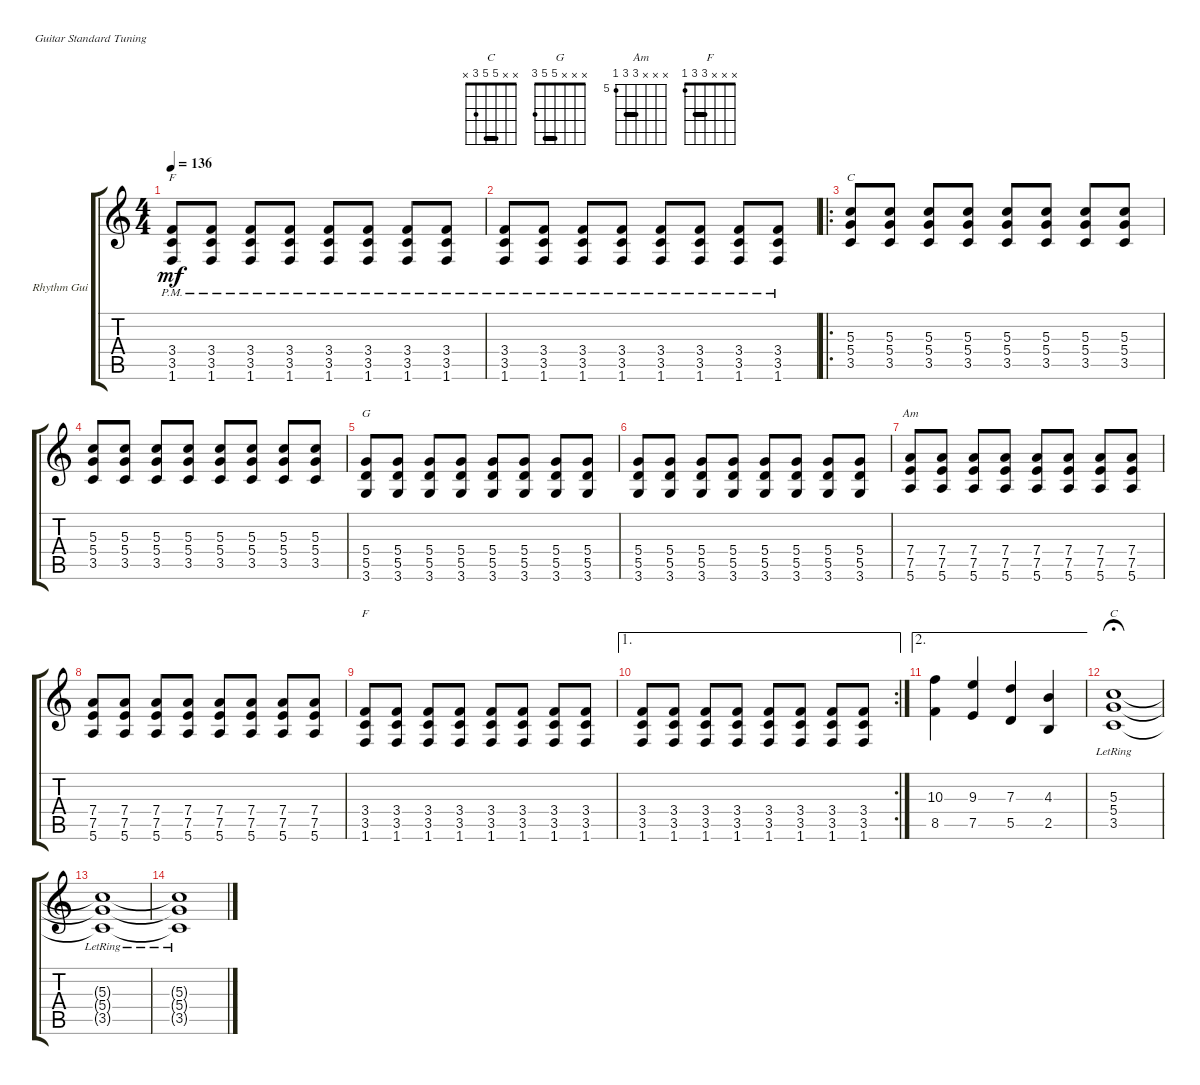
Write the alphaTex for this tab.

\defaultSystemsLayout 4
\bracketExtendMode groupsimilarinstruments
\firstSystemTrackNameOrientation horizontal
\otherSystemsTrackNameOrientation horizontal
\track ("Rhythm Guitar" "Rhythm Gui") {instrument overdrivenguitar}
\staff {score tabs}
\tuning (E4 B3 G3 D3 A2 E2)
\chord ("C" x x 5 5 3 x) {barre 5}
\chord ("G" x x x 5 5 3) {barre 5}
\chord ("Am" x x x 7 7 5) {firstfret 5 barre 7}
\chord ("F" x x x 3 3 1) {barre 3}
\ts (4 4)
\tempo 136
\clef g2
\scale
0.333333
\ks c
(1.6{pm} 3.5{pm} 3.4{pm}).8{ch "F" dy mf} (1.6{pm} 3.5{pm} 3.4{pm}).8 (1.6{pm} 3.5{pm} 3.4{pm}).8 (1.6{pm} 3.5{pm} 3.4{pm}).8 (1.6{pm} 3.5{pm} 3.4{pm}).8 (1.6{pm} 3.5{pm} 3.4{pm}).8 (1.6{pm} 3.5{pm} 3.4{pm}).8 (1.6{pm} 3.5{pm} 3.4{pm}).8 |
\scale
0.333333 (1.6{pm} 3.5{pm} 3.4{pm}).8 (1.6{pm} 3.5{pm} 3.4{pm}).8 (1.6{pm} 3.5{pm} 3.4{pm}).8 (1.6{pm} 3.5{pm} 3.4{pm}).8 (1.6{pm} 3.5{pm} 3.4{pm}).8 (1.6{pm} 3.5{pm} 3.4{pm}).8 (1.6{pm} 3.5{pm} 3.4{pm}).8 (1.6{pm} 3.5{pm} 3.4{pm}).8 |
\ro
\scale
0.373134 (3.5 5.4 5.3).8{ch "C"} (3.5 5.4 5.3).8 (3.5 5.4 5.3).8 (3.5 5.4 5.3).8 (3.5 5.4 5.3).8 (3.5 5.4 5.3).8 (3.5 5.4 5.3).8 (3.5 5.4 5.3).8 |
\scale
0.313433 (3.5 5.4 5.3).8 (3.5 5.4 5.3).8 (3.5 5.4 5.3).8 (3.5 5.4 5.3).8 (3.5 5.4 5.3).8 (3.5 5.4 5.3).8 (3.5 5.4 5.3).8 (3.5 5.4 5.3).8 |
\scale
0.313433 (3.6 5.5 5.4).8{ch "G"} (3.6 5.5 5.4).8 (3.6 5.5 5.4).8 (3.6 5.5 5.4).8 (3.6 5.5 5.4).8 (3.6 5.5 5.4).8 (3.6 5.5 5.4).8 (3.6 5.5 5.4).8 |
\scale
0.333333 (3.6 5.5 5.4).8 (3.6 5.5 5.4).8 (3.6 5.5 5.4).8 (3.6 5.5 5.4).8 (3.6 5.5 5.4).8 (3.6 5.5 5.4).8 (3.6 5.5 5.4).8 (3.6 5.5 5.4).8 |
\scale
0.333333 (5.6 7.5 7.4).8{ch "Am"} (5.6 7.5 7.4).8 (5.6 7.5 7.4).8 (5.6 7.5 7.4).8 (5.6 7.5 7.4).8 (5.6 7.5 7.4).8 (5.6 7.5 7.4).8 (5.6 7.5 7.4).8 |
\scale
0.333333 (5.6 7.5 7.4).8 (5.6 7.5 7.4).8 (5.6 7.5 7.4).8 (5.6 7.5 7.4).8 (5.6 7.5 7.4).8 (5.6 7.5 7.4).8 (5.6 7.5 7.4).8 (5.6 7.5 7.4).8 |
\scale
0.323077 (1.6 3.5 3.4).8{ch "F"} (1.6 3.5 3.4).8 (1.6 3.5 3.4).8 (1.6 3.5 3.4).8 (1.6 3.5 3.4).8 (1.6 3.5 3.4).8 (1.6 3.5 3.4).8 (1.6 3.5 3.4).8 |
\ae 1
\rc 2
\scale
0.353846 (1.6 3.5 3.4).8 (1.6 3.5 3.4).8 (1.6 3.5 3.4).8 (1.6 3.5 3.4).8 (1.6 3.5 3.4).8 (1.6 3.5 3.4).8 (1.6 3.5 3.4).8 (1.6 3.5 3.4).8 |
\ae 2
\scale
0.323077 (8.5 10.3).4 (7.5 9.3).4 (5.5 7.3).4 (2.5 4.3).4 |
\scale
0.333333 (3.5{lr} 5.4{lr} 5.3{lr}).1{ch "C" fermata (medium 1)} |
\scale
0.333333 (3.5{lr t} 5.4{lr t} 5.3{lr t}).1 |
\scale
0.333333 (3.5{lr t} 5.4{lr t} 5.3{lr t}).1
